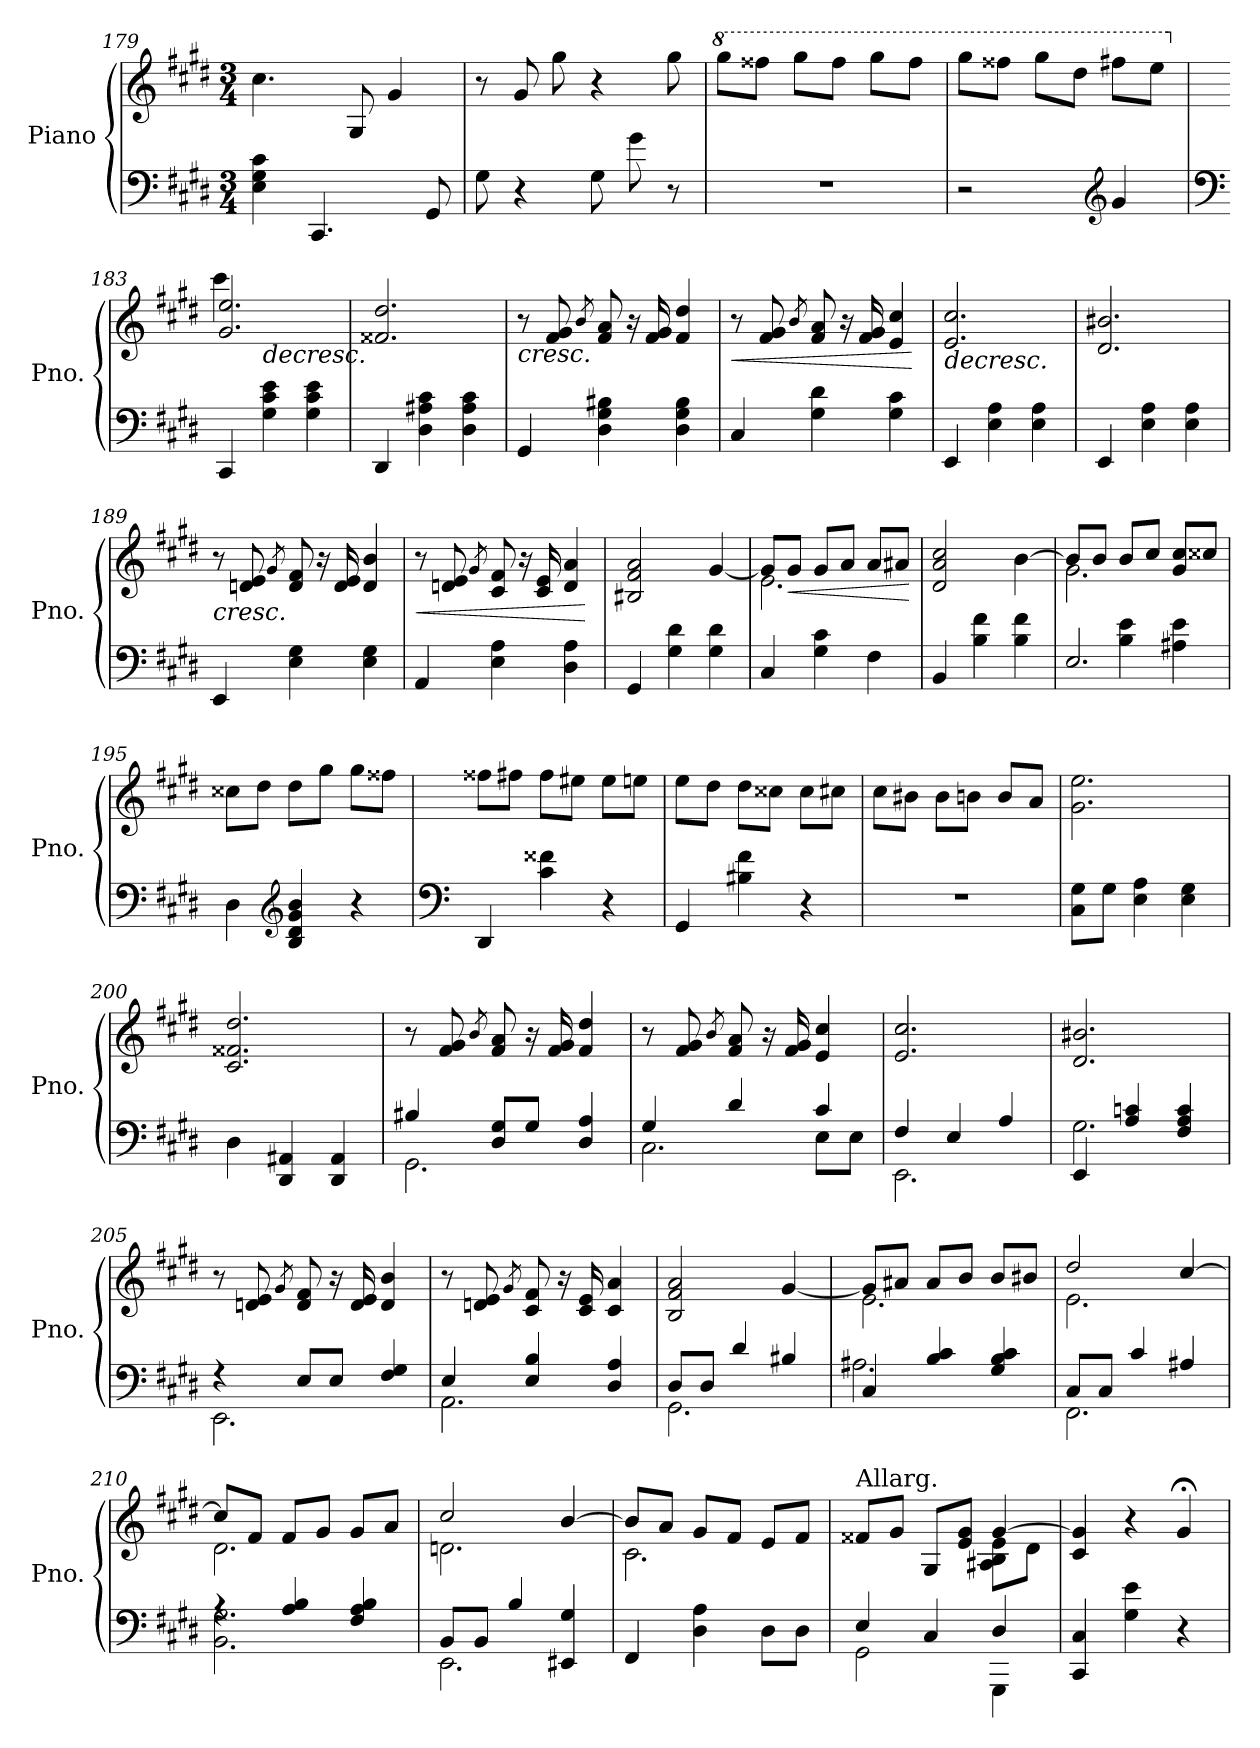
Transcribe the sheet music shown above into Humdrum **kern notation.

**kern	**kern	**dynam
*part1	*part1	*part1
*staff2	*staff1	*staff1/2
*I"Piano	*	*
*I'Pno.	*	*
*clefF4	*clefG2	*
*k[f#c#g#d#]	*k[f#c#g#d#]	*
*M3/4	*M3/4	*
=179	=179	=179
4E\ 4G#\ 4c#\	4.cc#\	.
4.CC#/	.	.
.	8G#/	.
.	4g#/	.
8GG#/	.	.
=180	=180	=180
8G#\	8r	.
4r	8g#/	.
.	8gg#\	.
8G#\	4r	.
8g#\	.	.
8r	8gg#\	.
=181	=181	=181
*	*8va	*
2.r	8ggg#\L	.
.	8fff##X\J	.
.	8ggg#\L	.
.	8fff##\J	.
.	8ggg#\L	.
.	8fff##\J	.
!!LO:PB:g=z
=182	=182	=182
2r	8ggg#\L	.
.	8fff##X\J	.
.	8ggg#\L	.
.	8ddd#\J	.
*clefG2	*	*
4g#/	8fff#X\L	.
.	8eee\J	.
=183	=183	=183
*clefF4	*	*
*	*X8va	*
*	*^	*
4CC#/	2.g#/ 2.ee/	4ccc#\	.
!	!	!	!LO:HP:b
4G#\ 4c#\ 4e\	.	2ryy	>
4G#\ 4c#\ 4e\	.	.	.
*	*v	*v	*
=184	=184	=184
4DD#/	2.f##X/ 2.dd#/	.
4D#\ 4A#X\ 4c#\	.	.
4D#\ 4A#\ 4c#\	.	.
=185	=185	=185
!	!	!LO:HP:b
4GG#/	8r	<
.	8f#/ 8g#/	.
.	8qb/	.
4D#\ 4G#\ 4B#X\	8f#/ 8a/	.
.	16r	.
.	16f#/ 16g#/	.
4D#\ 4G#\ 4B#\	4f#/ 4dd#/	.
.	.	]
=186	=186	=186
!	!	!LO:HP:b
4C#/	8r	<
.	8f#/ 8g#/	.
.	8qb/	.
4G#\ 4d#\	8f#/ 8a/	.
.	16r	.
.	16f#/ 16g#/	.
4G#\ 4c#\	4e/ 4cc#/	.
.	.	[
=187	=187	=187
!	!	!LO:HP:b
4EE/	2.e/ 2.cc#/	>
4E\ 4A\	.	.
4E\ 4A\	.	.
.	.	[
!!LO:LB:g=z
=188	=188	=188
4EE/	2.d#/ 2.b#X/	.
4E\ 4A\	.	.
4E\ 4A\	.	.
=189	=189	=189
!	!	!LO:HP:b
4EE/	8r	<
.	8dn/ 8e/	.
.	8qg#/	.
4E\ 4G#\	8d/ 8f#/	.
.	16r	.
.	16d/ 16e/	.
4E\ 4G#\	4d/ 4b/	.
.	.	]
=190	=190	=190
!	!	!LO:HP:b
4AA/	8r	<
.	8dn/ 8e/	.
.	8qg#/	.
4E\ 4A\	8c#/ 8f#/	.
.	16r	.
.	16c#/ 16e/	.
4D#\ 4A\	4d/ 4a/	.
.	.	[
=191	=191	=191
4GG#/	2B#X/ 2f#/ 2a/	.
4G#\ 4d#\	.	.
4G#\ 4d#\	[4g#/	.
=192	=192	=192
*	*^	*
4C#/	8g#/L]	2.e\	.
!	!	!	!LO:HP:b
.	8g#/J	.	<
4G#\ 4c#\	8g#/L	.	.
.	8a/J	.	.
4F#\	8a/L	.	.
.	8a#X/J	.	.
*	*v	*v	*
.	.	[
=193	=193	=193
4BB/	2d#/ 2a/ 2cc#/	.
4B\ 4f#\	.	.
4B\ 4f#\	[4b\	.
!!LO:LB:g=z
=194	=194	=194
*^	*^	*
2.E/	4ryy	8b/L]	2.g#\	.
.	.	8b/J	.	.
.	4B\ 4e\	8b/L	.	.
.	.	8cc#/J	.	.
.	4A#X\ 4e\	8g#/ 8cc#/L	.	.
.	.	8cc##X/J	.	.
*v	*v	*	*	*
*	*v	*v	*
=195	=195	=195
4D#\	8cc##X\L	.
.	8dd#\J	.
*clefG2	*	*
4B/ 4d#/ 4g#/ 4b/	8dd#\L	.
.	8gg#\J	.
4r	8gg#\L	.
.	8ff##X\J	.
.	.	[
=196	=196	=196
*clefF4	*	*
4DD#/	8ff##X\L	.
.	8ff#X\J	.
4c#\ 4f##X\	8ff#\L	.
.	8ee#X\J	.
4r	8ee#\L	.
.	8een\J	.
=197	=197	=197
4GG#/	8ee\L	.
.	8dd#\J	.
4B#X\ 4f#\	8dd#\L	.
.	8cc##X\J	.
4r	8cc##\L	.
.	8cc#X\J	.
=198	=198	=198
2.r	8cc#\L	.
.	8b#X\J	.
.	8b#\L	.
.	8bn\J	.
.	8b/L	.
.	8a/J	.
!!LO:LB:g=z
=199	=199	=199
8C#\ 8G#\L	2.g#\ 2.ee\	.
8G#\J	.	.
4E\ 4A\	.	.
4E\ 4G#\	.	.
=200	=200	=200
4D#\	2.c#/ 2.f##X/ 2.dd#/	.
4DD#/ 4AA#X/	.	.
4DD#/ 4AA#/	.	.
=201	=201	=201
*^	*	*
4B#X/	2.GG#\	8r	.
.	.	8f#/ 8g#/	.
.	.	8qb/	.
8D#/ 8G#/L	.	8f#/ 8a/	.
8G#/J	.	16r	.
.	.	16f#/ 16g#/	.
4D#/ 4A/	.	4f#/ 4dd#/	.
=202	=202	=202	=202
*	*^	*	*
4G#/	2.C#\	2ryy	8r	.
.	.	.	8f#/ 8g#/	.
.	.	.	8qb/	.
4d#/	.	.	8f#/ 8a/	.
.	.	.	16r	.
.	.	.	16f#/ 16g#/	.
4c#/	.	8E\L	4e/ 4cc#/	.
.	.	8E\J	.	.
*	*v	*v	*	*
=203	=203	=203	=203
4F#/	2.EE\	2.e/ 2.cc#/	.
4E/	.	.	.
4A/	.	.	.
=204	=204	=204	=204
4EE/	2.G#\	2.d#/ 2.b#X/	.
4A/ 4cn/	.	.	.
4F#/ 4A/ 4c/	.	.	.
!!LO:LB:g=z
=205	=205	=205	=205
4r	2.EE\	8r	.
.	.	8dn/ 8e/	.
.	.	8qg#/	.
8E/L	.	8d/ 8f#/	.
8E/J	.	16r	.
.	.	16d/ 16e/	.
4F#/ 4G#/	.	4d/ 4b/	.
=206	=206	=206	=206
4E/	2.AA\	8r	.
.	.	8dn/ 8e/	.
.	.	8qg#/	.
4E/ 4B/	.	8c#/ 8f#/	.
.	.	16r	.
.	.	16c#/ 16e/	.
4D#/ 4A/	.	4c#/ 4a/	.
=207	=207	=207	=207
8D#/L	2.GG#\	2B/ 2f#/ 2a/	.
8D#/J	.	.	.
4d#/	.	.	.
4B#X/	.	[4g#/	.
=208	=208	=208	=208
*	*	*^	*
4C#/	2.A#X\	8g#/L]	2.e\	.
.	.	8a#X/J	.	.
4B/ 4c#/	.	8a#/L	.	.
.	.	8b/J	.	.
4G#/ 4B/ 4c#/	.	8b/L	.	.
.	.	8b#X/J	.	.
!!LO:LB:g=z	!!
=209	=209	=209	=209	=209
8C#/L	2.FF#\	2dd#/	2.e\	.
8C#/J	.	.	.	.
4c#/	.	.	.	.
4A#X/	.	[4cc#/	.	.
=210	=210	=210	=210	=210
4rA	2.BB\ 2.G#\	8cc#/L]	2.d#\	.
.	.	8f#/J	.	.
4A/ 4B/	.	8f#/L	.	.
.	.	8g#/J	.	.
4F#/ 4A/ 4B/	.	8g#/L	.	.
.	.	8a/J	.	.
=211	=211	=211	=211	=211
8BB/L	2.EE\	2cc#/	2.dn\	.
8BB/J	.	.	.	.
4B/	.	.	.	.
4EE#X/ 4G#/	.	[4b/	.	.
*v	*v	*	*	*
=212	=212	=212	=212
4FF#/	8b/L]	2.c#\	.
.	8a/J	.	.
4D#\ 4A\	8g#/L	.	.
.	8f#/J	.	.
8D#\L	8e/L	.	.
8D#\J	8f#/J	.	.
=213	=213	=213	=213
*	*MM130	*	*
*^	*	*	*
!	!	!LO:TX:a:t=Allarg.	!	!
4E/	2GG#\	8f##X/L	2ryy	.
.	.	8g#/J	.	.
4C#/	.	8G#/L	.	.
.	.	8e/ 8g#/J	.	.
*	*	*MM120	*	*
4D#/	4GGG#\	[4g#/	8A#X\ 8B\ 8e\L	.
.	.	.	8d#\J	.
*v	*v	*	*	*
*	*v	*v	*
=214	=214	=214
4CC#/ 4C#/	4c#/ 4g#/]	.
4G#\ 4e\	4r	.
*	*MM110	*
4r	4g#;</	.
=	=	=
*-	*-	*-
